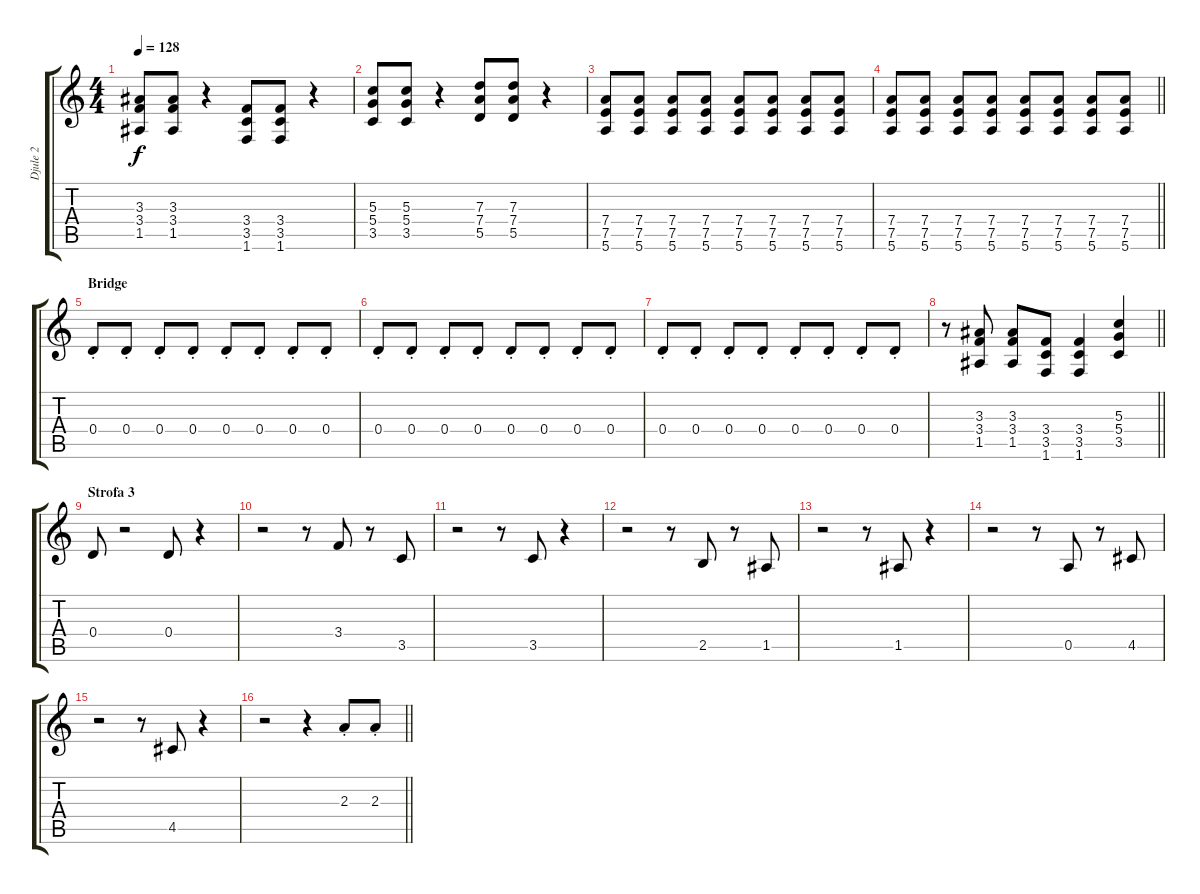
\track ("Djule 2" "Djule 2") {instrument overdrivenguitar}
\staff {score tabs}
\tuning (E4 B3 G3 D3 A2 E2) {hide}
\ts (4 4)
\tempo 128
\clef g2
\ks c
(3.3 3.4 1.5).8{dy f} (3.3 3.4 1.5).8 r.4 (3.4 3.5 1.6).8 (3.4 3.5 1.6).8 r.4 |
(5.3 5.4 3.5).8 (5.3 5.4 3.5).8 r.4 (7.3 7.4 5.5).8 (7.3 7.4 5.5).8 r.4 |
(7.4 7.5 5.6).8 (7.4 7.5 5.6).8 (7.4 7.5 5.6).8 (7.4 7.5 5.6).8 (7.4 7.5 5.6).8 (7.4 7.5 5.6).8 (7.4 7.5 5.6).8 (7.4 7.5 5.6).8 |
\barLineRight lightlight
(7.4 7.5 5.6).8 (7.4 7.5 5.6).8 (7.4 7.5 5.6).8 (7.4 7.5 5.6).8 (7.4 7.5 5.6).8 (7.4 7.5 5.6).8 (7.4 7.5 5.6).8 (7.4 7.5 5.6).8 |
\section ("" "Bridge")
0.4{st}.8{volume 11} 0.4{st}.8 0.4{st}.8 0.4{st}.8 0.4{st}.8 0.4{st}.8 0.4{st}.8 0.4{st}.8 |
0.4{st}.8 0.4{st}.8 0.4{st}.8 0.4{st}.8 0.4{st}.8 0.4{st}.8 0.4{st}.8 0.4{st}.8 |
0.4{st}.8 0.4{st}.8 0.4{st}.8 0.4{st}.8 0.4{st}.8 0.4{st}.8 0.4{st}.8 0.4{st}.8 |
\barLineRight lightlight
r.8{instrument distortionguitar} (3.3 3.4 1.5).8 (3.3 3.4 1.5).8 (3.4 3.5 1.6).8 (3.4 3.5 1.6).4 (5.3 5.4 3.5).4 |
\section ("" "Strofa 3")
0.4.8{volume 16} r.2 0.4.8 r.4 |
r.2 r.8 3.4.8 r.8 3.5.8 |
r.2 r.8 3.5.8 r.4 |
r.2 r.8 2.5.8 r.8 1.5.8 |
r.2 r.8 1.5.8 r.4 |
r.2 r.8 0.5.8 r.8 4.5.8 |
r.2 r.8 4.5.8 r.4 |
\barLineRight lightlight
r.2 r.4 2.3{st}.8 2.3{st}.8
